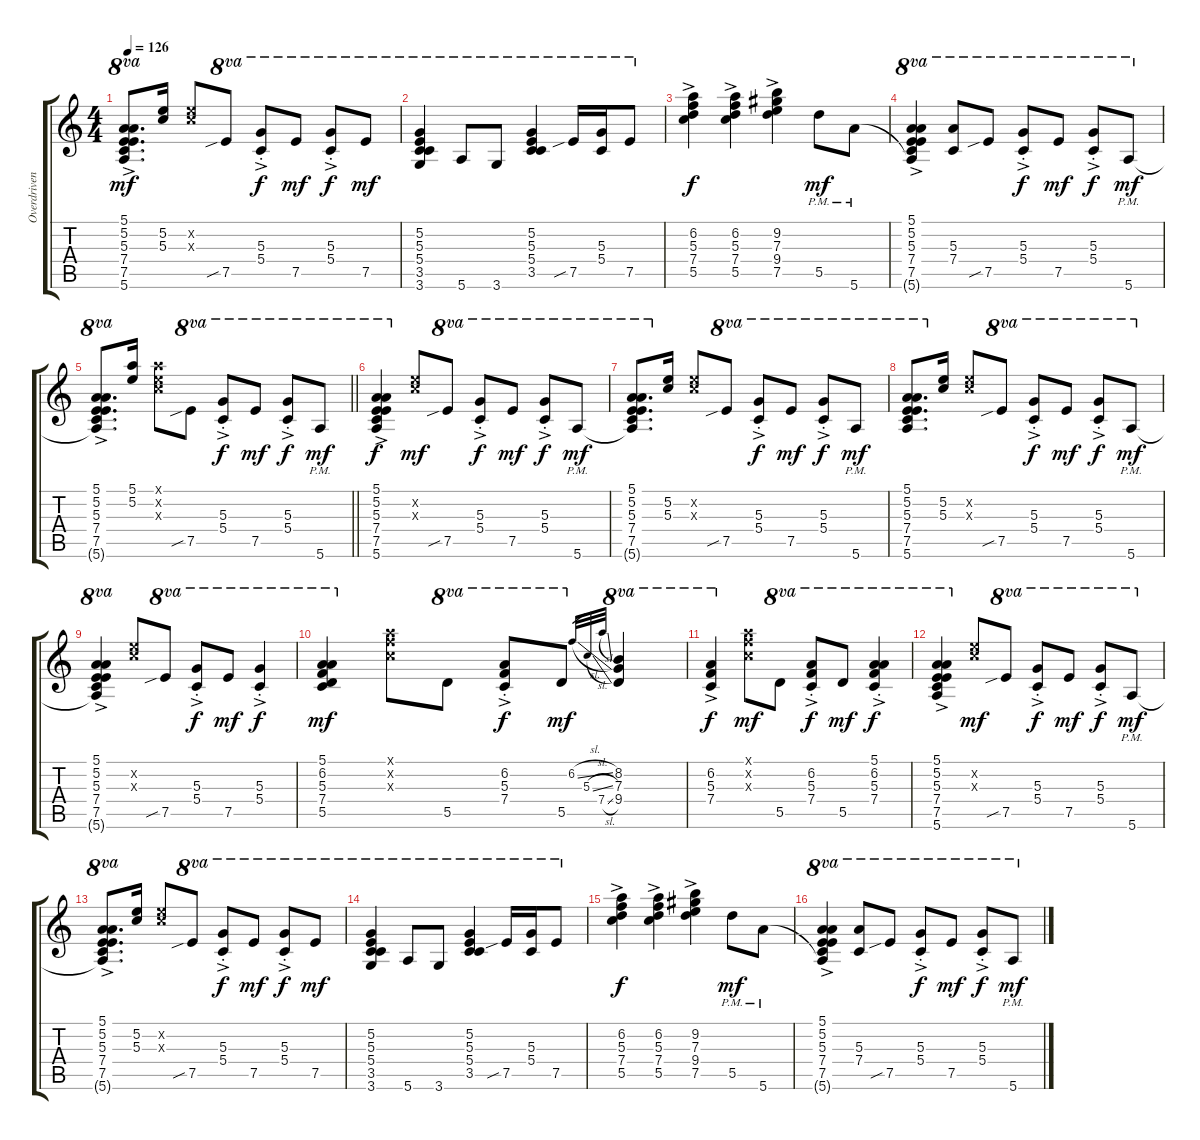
\track ("Overdriven Gtr. (Jeff Healey)" "Overdriven") {instrument overdrivenguitar}
\staff {score tabs}
\tuning (E4 B3 G3 D4 A3 E3) {hide}
\ts (4 4)
\tempo 126
\clef g2
\ks c
(5.1{ac} 5.2{ac} 5.3{ac} 7.4{ac} 7.5{ac} 5.6{t}).8{d ot 8va dy mf} (5.2 5.3).16 (5.2{x} 5.3{x}).8 7.5{sib}.8{ot 8va} (5.3{ac st} 5.4{ac st}).8{ot 8va dy f} 7.5.8{ot 8va dy mf} (5.3{ac st} 5.4{ac st}).8{ot 8va dy f} 7.5.8{ot 8va dy mf} |
(5.2 5.3 5.4 3.5 3.6).4{ot 8va} 5.6.8{ot 8va} 3.6.8{ot 8va} (5.2 5.3 5.4 3.5).4{ot 8va} 7.5{sib}.16{ot 8va} (5.3 5.4).16{ot 8va} 7.5.8{ot 8va} |
(6.2{ac} 5.3{ac} 7.4{ac} 5.5{ac}).4{dy f} (6.2{ac} 5.3{ac} 7.4{ac} 5.5{ac}).4 (9.2{ac} 7.3{ac} 9.4{ac} 7.5{ac}).4 5.5{pm}.8{dy mf} 5.6{pm}.8 |
(5.1{ac} 5.2{ac} 5.3{ac} 7.4{ac} 7.5{ac} 5.6{t}).4{ot 8va} (5.3 7.4).8{ot 8va} 7.5{sib}.8{ot 8va} (5.3{ac st} 5.4{ac st}).8{ot 8va dy f} 7.5.8{ot 8va dy mf} (5.3{ac st} 5.4{ac st}).8{ot 8va dy f} 5.6{pm}.8{ot 8va dy mf} |
\barLineRight lightlight
(5.1{ac} 5.2{ac} 5.3{ac} 7.4{ac} 7.5{ac} 5.6{t}).8{d ot 8va} (5.1 5.2).16 (5.1{x} 5.2{x} 5.3{x}).8 7.5{sib}.8{ot 8va} (5.3{ac st} 5.4{ac st}).8{ot 8va dy f} 7.5.8{ot 8va dy mf} (5.3{ac st} 5.4{ac st}).8{ot 8va dy f} 5.6{pm}.8{ot 8va dy mf} |
(5.1{ac} 5.2{ac} 5.3{ac} 7.4{ac} 7.5{ac} 5.6{ac}).4{ot 8va dy f} (5.2{x} 5.3{x}).8{dy mf} 7.5{sib}.8{ot 8va} (5.3{ac st} 5.4{ac st}).8{ot 8va dy f} 7.5.8{ot 8va dy mf} (5.3{ac st} 5.4{ac st}).8{ot 8va dy f} 5.6{pm}.8{ot 8va dy mf} |
(5.1 5.2 5.3 7.4 7.5 5.6{t}).8{d ot 8va} (5.2 5.3).16 (5.2{x} 5.3{x}).8 7.5{sib}.8{ot 8va} (5.3{ac st} 5.4{ac st}).8{ot 8va dy f} 7.5.8{ot 8va dy mf} (5.3{ac st} 5.4{ac st}).8{ot 8va dy f} 5.6{pm}.8{ot 8va dy mf} |
(5.1 5.2 5.3 7.4 7.5 5.6).8{d ot 8va} (5.2 5.3).16 (5.2{x} 5.3{x}).8 7.5{sib}.8{ot 8va} (5.3{ac st} 5.4{ac st}).8{ot 8va dy f} 7.5.8{ot 8va dy mf} (5.3{ac st} 5.4{ac st}).8{ot 8va dy f} 5.6{pm}.8{ot 8va dy mf} |
(5.1{ac} 5.2{ac} 5.3{ac} 7.4{ac} 7.5{ac} 5.6{t}).4{ot 8va} (5.2{x} 5.3{x}).8 7.5{sib}.8{ot 8va} (5.3{ac st} 5.4{ac st}).8{ot 8va dy f} 7.5.8{ot 8va dy mf} (5.3{ac st} 5.4{ac st}).4{ot 8va dy f} |
(5.1 6.2 5.3 7.4 5.5).4{ot 8va dy mf} (5.1{x} 6.2{x} 5.3{x}).8 5.5.8{ot 8va} (6.2{ac st} 5.3{ac st} 7.4{ac st}).8{ot 8va dy f} 5.5.8{ot 8va dy mf} 6.2{sl}.32{gr} 5.3{sl}.32{gr} 7.4{sl}.32{gr} (8.2 7.3 9.4).4{ot 8va} |
(6.2{ac} 5.3{ac} 7.4{ac}).4{ot 8va dy f} (5.1{x} 6.2{x} 5.3{x}).8{dy mf} 5.5.8{ot 8va} (6.2{ac st} 5.3{ac st} 7.4{ac st}).8{ot 8va dy f} 5.5.8{ot 8va dy mf} (5.1{ac st} 6.2{ac st} 5.3{ac st} 7.4{ac st}).4{ot 8va dy f} |
(5.1{ac} 5.2{ac} 5.3{ac} 7.4{ac} 7.5{ac} 5.6{ac}).4{ot 8va} (5.2{x} 5.3{x}).8{dy mf} 7.5{sib}.8{ot 8va} (5.3{ac st} 5.4{ac st}).8{ot 8va dy f} 7.5.8{ot 8va dy mf} (5.3{ac st} 5.4{ac st}).8{ot 8va dy f} 5.6{pm}.8{ot 8va dy mf} |
(5.1{ac} 5.2{ac} 5.3{ac} 7.4{ac} 7.5{ac} 5.6{t}).8{d ot 8va} (5.2 5.3).16 (5.2{x} 5.3{x}).8 7.5{sib}.8{ot 8va} (5.3{ac st} 5.4{ac st}).8{ot 8va dy f} 7.5.8{ot 8va dy mf} (5.3{ac st} 5.4{ac st}).8{ot 8va dy f} 7.5.8{ot 8va dy mf} |
(5.2 5.3 5.4 3.5 3.6).4{ot 8va} 5.6.8{ot 8va} 3.6.8{ot 8va} (5.2 5.3 5.4 3.5).4{ot 8va} 7.5{sib}.16{ot 8va} (5.3 5.4).16{ot 8va} 7.5.8{ot 8va} |
(6.2{ac} 5.3{ac} 7.4{ac} 5.5{ac}).4{dy f} (6.2{ac} 5.3{ac} 7.4{ac} 5.5{ac}).4 (9.2{ac} 7.3{ac} 9.4{ac} 7.5{ac}).4 5.5{pm}.8{dy mf} 5.6{pm}.8 |
(5.1{ac} 5.2{ac} 5.3{ac} 7.4{ac} 7.5{ac} 5.6{t}).4{ot 8va} (5.3 7.4).8{ot 8va} 7.5{sib}.8{ot 8va} (5.3{ac st} 5.4{ac st}).8{ot 8va dy f} 7.5.8{ot 8va dy mf} (5.3{ac st} 5.4{ac st}).8{ot 8va dy f} 5.6{pm}.8{ot 8va dy mf}
